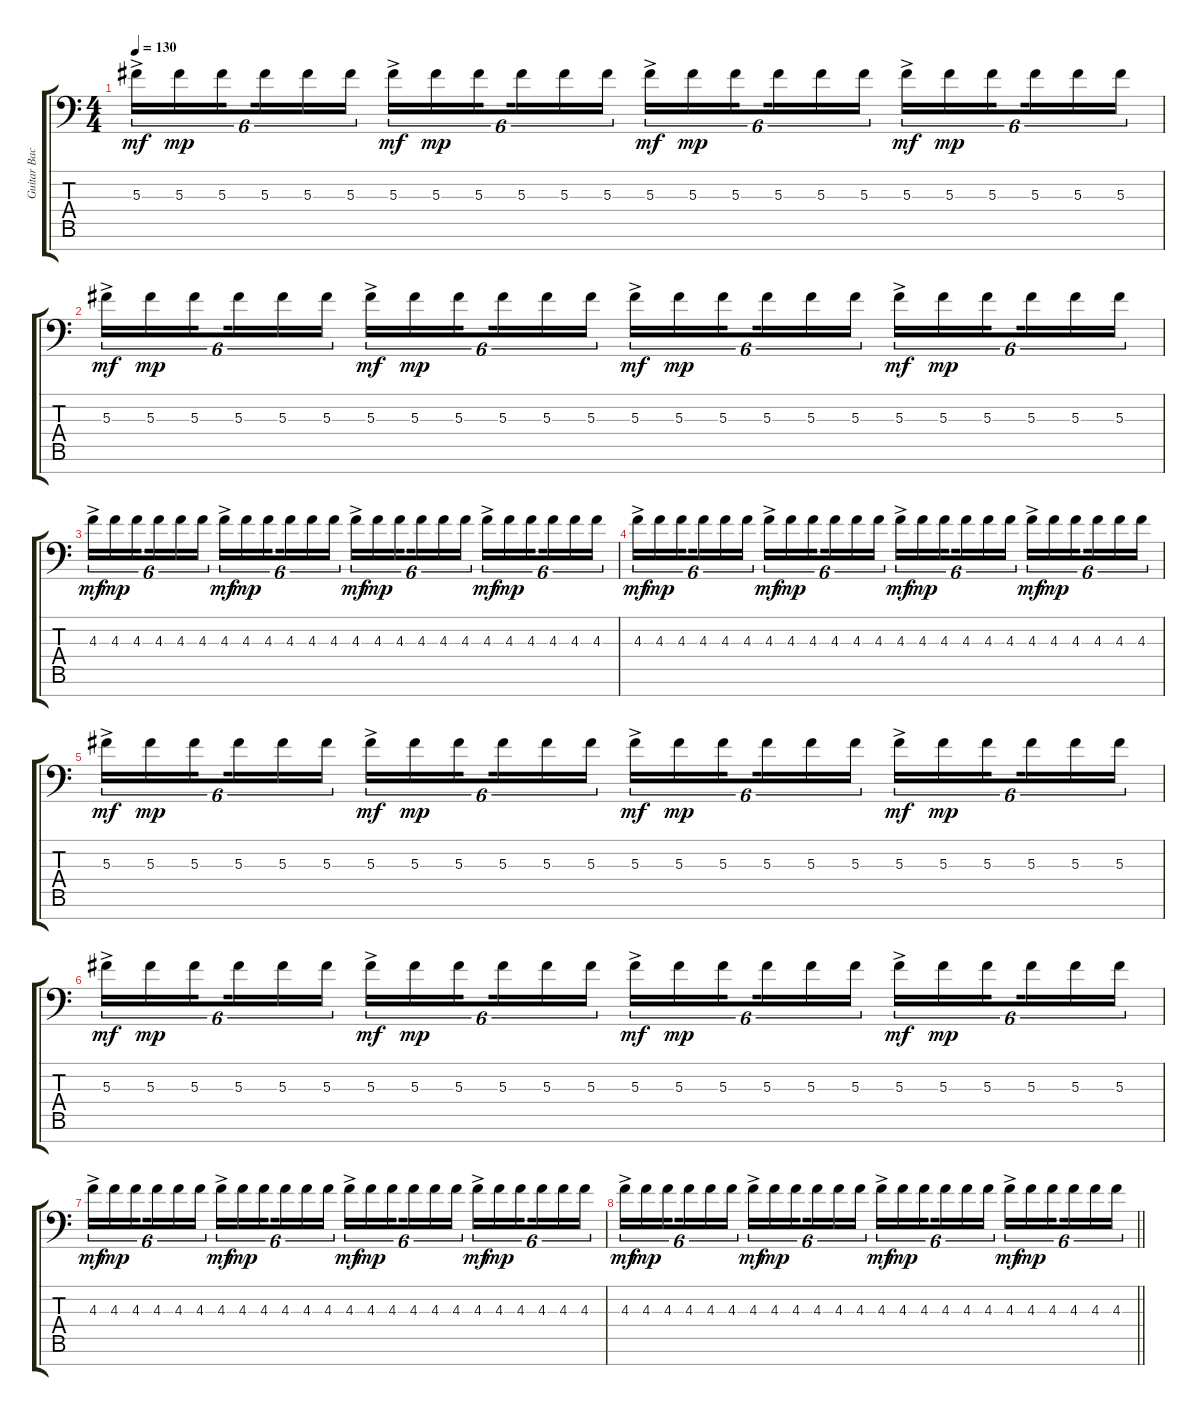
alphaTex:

\track ("Guitar Backing Track" "Guitar Bac") {instrument overdrivenguitar}
\staff {score tabs}
\tuning (Bb3 F3 Db3 Ab2 Eb2 Bb1 F1) {hide}
\ts (4 4)
\tempo 130
\clef f4
\ks c
5.3{ac}.16{tu (6 4) dy mf} 5.3.16{tu (6 4) dy mp} 5.3.16{tu (6 4) beam splitsecondary} 5.3.16{tu (6 4)} 5.3.16{tu (6 4)} 5.3.16{tu (6 4)} 5.3{ac}.16{tu (6 4) dy mf} 5.3.16{tu (6 4) dy mp} 5.3.16{tu (6 4) beam splitsecondary} 5.3.16{tu (6 4)} 5.3.16{tu (6 4)} 5.3.16{tu (6 4)} 5.3{ac}.16{tu (6 4) dy mf} 5.3.16{tu (6 4) dy mp} 5.3.16{tu (6 4) beam splitsecondary} 5.3.16{tu (6 4)} 5.3.16{tu (6 4)} 5.3.16{tu (6 4)} 5.3{ac}.16{tu (6 4) dy mf} 5.3.16{tu (6 4) dy mp} 5.3.16{tu (6 4) beam splitsecondary} 5.3.16{tu (6 4)} 5.3.16{tu (6 4)} 5.3.16{tu (6 4)} |
5.3{ac}.16{tu (6 4) dy mf} 5.3.16{tu (6 4) dy mp} 5.3.16{tu (6 4) beam splitsecondary} 5.3.16{tu (6 4)} 5.3.16{tu (6 4)} 5.3.16{tu (6 4)} 5.3{ac}.16{tu (6 4) dy mf} 5.3.16{tu (6 4) dy mp} 5.3.16{tu (6 4) beam splitsecondary} 5.3.16{tu (6 4)} 5.3.16{tu (6 4)} 5.3.16{tu (6 4)} 5.3{ac}.16{tu (6 4) dy mf} 5.3.16{tu (6 4) dy mp} 5.3.16{tu (6 4) beam splitsecondary} 5.3.16{tu (6 4)} 5.3.16{tu (6 4)} 5.3.16{tu (6 4)} 5.3{ac}.16{tu (6 4) dy mf} 5.3.16{tu (6 4) dy mp} 5.3.16{tu (6 4) beam splitsecondary} 5.3.16{tu (6 4)} 5.3.16{tu (6 4)} 5.3.16{tu (6 4)} |
4.3{ac}.16{tu (6 4) dy mf} 4.3.16{tu (6 4) dy mp} 4.3.16{tu (6 4) beam splitsecondary} 4.3.16{tu (6 4)} 4.3.16{tu (6 4)} 4.3.16{tu (6 4)} 4.3{ac}.16{tu (6 4) dy mf} 4.3.16{tu (6 4) dy mp} 4.3.16{tu (6 4) beam splitsecondary} 4.3.16{tu (6 4)} 4.3.16{tu (6 4)} 4.3.16{tu (6 4)} 4.3{ac}.16{tu (6 4) dy mf} 4.3.16{tu (6 4) dy mp} 4.3.16{tu (6 4) beam splitsecondary} 4.3.16{tu (6 4)} 4.3.16{tu (6 4)} 4.3.16{tu (6 4)} 4.3{ac}.16{tu (6 4) dy mf} 4.3.16{tu (6 4) dy mp} 4.3.16{tu (6 4) beam splitsecondary} 4.3.16{tu (6 4)} 4.3.16{tu (6 4)} 4.3.16{tu (6 4)} |
4.3{ac}.16{tu (6 4) dy mf} 4.3.16{tu (6 4) dy mp} 4.3.16{tu (6 4) beam splitsecondary} 4.3.16{tu (6 4)} 4.3.16{tu (6 4)} 4.3.16{tu (6 4)} 4.3{ac}.16{tu (6 4) dy mf} 4.3.16{tu (6 4) dy mp} 4.3.16{tu (6 4) beam splitsecondary} 4.3.16{tu (6 4)} 4.3.16{tu (6 4)} 4.3.16{tu (6 4)} 4.3{ac}.16{tu (6 4) dy mf} 4.3.16{tu (6 4) dy mp} 4.3.16{tu (6 4) beam splitsecondary} 4.3.16{tu (6 4)} 4.3.16{tu (6 4)} 4.3.16{tu (6 4)} 4.3{ac}.16{tu (6 4) dy mf} 4.3.16{tu (6 4) dy mp} 4.3.16{tu (6 4) beam splitsecondary} 4.3.16{tu (6 4)} 4.3.16{tu (6 4)} 4.3.16{tu (6 4)} |
5.3{ac}.16{tu (6 4) dy mf} 5.3.16{tu (6 4) dy mp} 5.3.16{tu (6 4) beam splitsecondary} 5.3.16{tu (6 4)} 5.3.16{tu (6 4)} 5.3.16{tu (6 4)} 5.3{ac}.16{tu (6 4) dy mf} 5.3.16{tu (6 4) dy mp} 5.3.16{tu (6 4) beam splitsecondary} 5.3.16{tu (6 4)} 5.3.16{tu (6 4)} 5.3.16{tu (6 4)} 5.3{ac}.16{tu (6 4) dy mf} 5.3.16{tu (6 4) dy mp} 5.3.16{tu (6 4) beam splitsecondary} 5.3.16{tu (6 4)} 5.3.16{tu (6 4)} 5.3.16{tu (6 4)} 5.3{ac}.16{tu (6 4) dy mf} 5.3.16{tu (6 4) dy mp} 5.3.16{tu (6 4) beam splitsecondary} 5.3.16{tu (6 4)} 5.3.16{tu (6 4)} 5.3.16{tu (6 4)} |
5.3{ac}.16{tu (6 4) dy mf} 5.3.16{tu (6 4) dy mp} 5.3.16{tu (6 4) beam splitsecondary} 5.3.16{tu (6 4)} 5.3.16{tu (6 4)} 5.3.16{tu (6 4)} 5.3{ac}.16{tu (6 4) dy mf} 5.3.16{tu (6 4) dy mp} 5.3.16{tu (6 4) beam splitsecondary} 5.3.16{tu (6 4)} 5.3.16{tu (6 4)} 5.3.16{tu (6 4)} 5.3{ac}.16{tu (6 4) dy mf} 5.3.16{tu (6 4) dy mp} 5.3.16{tu (6 4) beam splitsecondary} 5.3.16{tu (6 4)} 5.3.16{tu (6 4)} 5.3.16{tu (6 4)} 5.3{ac}.16{tu (6 4) dy mf} 5.3.16{tu (6 4) dy mp} 5.3.16{tu (6 4) beam splitsecondary} 5.3.16{tu (6 4)} 5.3.16{tu (6 4)} 5.3.16{tu (6 4)} |
4.3{ac}.16{tu (6 4) dy mf} 4.3.16{tu (6 4) dy mp} 4.3.16{tu (6 4) beam splitsecondary} 4.3.16{tu (6 4)} 4.3.16{tu (6 4)} 4.3.16{tu (6 4)} 4.3{ac}.16{tu (6 4) dy mf} 4.3.16{tu (6 4) dy mp} 4.3.16{tu (6 4) beam splitsecondary} 4.3.16{tu (6 4)} 4.3.16{tu (6 4)} 4.3.16{tu (6 4)} 4.3{ac}.16{tu (6 4) dy mf} 4.3.16{tu (6 4) dy mp} 4.3.16{tu (6 4) beam splitsecondary} 4.3.16{tu (6 4)} 4.3.16{tu (6 4)} 4.3.16{tu (6 4)} 4.3{ac}.16{tu (6 4) dy mf} 4.3.16{tu (6 4) dy mp} 4.3.16{tu (6 4) beam splitsecondary} 4.3.16{tu (6 4)} 4.3.16{tu (6 4)} 4.3.16{tu (6 4)} |
\barLineRight lightlight
4.3{ac}.16{tu (6 4) dy mf} 4.3.16{tu (6 4) dy mp} 4.3.16{tu (6 4) beam splitsecondary} 4.3.16{tu (6 4)} 4.3.16{tu (6 4)} 4.3.16{tu (6 4)} 4.3{ac}.16{tu (6 4) dy mf} 4.3.16{tu (6 4) dy mp} 4.3.16{tu (6 4) beam splitsecondary} 4.3.16{tu (6 4)} 4.3.16{tu (6 4)} 4.3.16{tu (6 4)} 4.3{ac}.16{tu (6 4) dy mf} 4.3.16{tu (6 4) dy mp} 4.3.16{tu (6 4) beam splitsecondary} 4.3.16{tu (6 4)} 4.3.16{tu (6 4)} 4.3.16{tu (6 4)} 4.3{ac}.16{tu (6 4) dy mf} 4.3.16{tu (6 4) dy mp} 4.3.16{tu (6 4) beam splitsecondary} 4.3.16{tu (6 4)} 4.3.16{tu (6 4)} 4.3.16{tu (6 4)}
